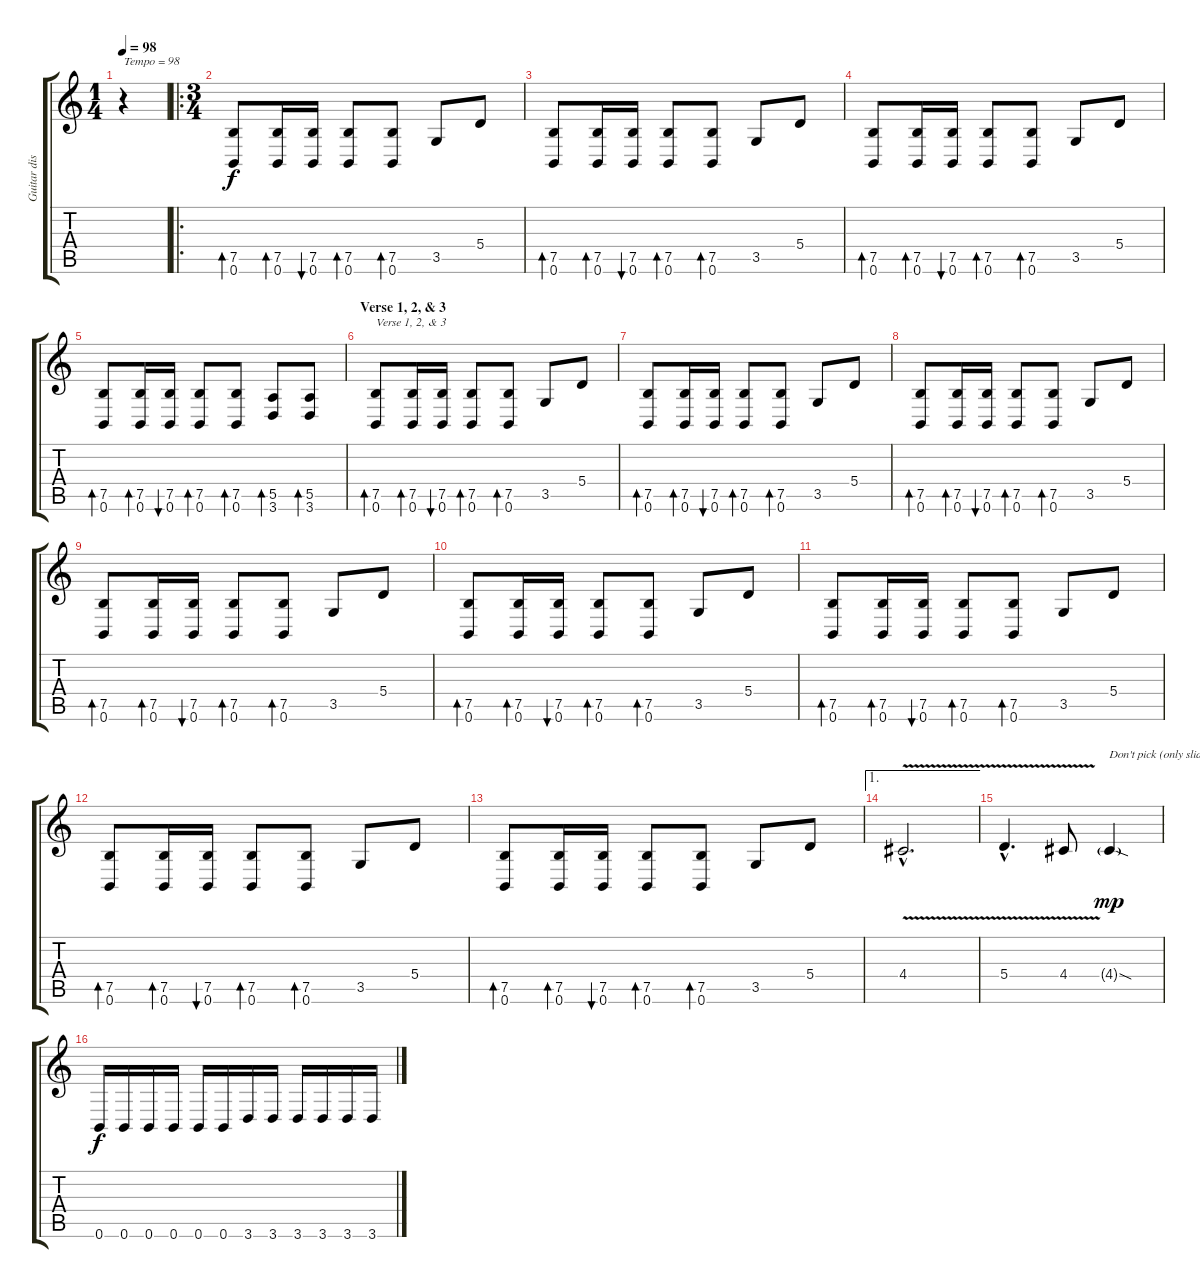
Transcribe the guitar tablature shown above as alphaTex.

\track ("Guitar distortion 1" "Guitar dis") {instrument distortionguitar}
\staff {score tabs}
\tuning (B3 Gb3 D3 A2 E2 B1) {hide}
\ts (1 4)
\tempo 98
\clef g2
\ks c
r.4{txt "Tempo = 98" dy f instrument distortionguitar} |
\ro
\ts (3 4)
(7.5 0.6).8{bd 60} (7.5 0.6).16{bd 60} (7.5 0.6).16{bu 60} (7.5 0.6).8{bd 60} (7.5 0.6).8{bd 60} 3.5.8 5.4.8 |
(7.5 0.6).8{bd 60} (7.5 0.6).16{bd 60} (7.5 0.6).16{bu 60} (7.5 0.6).8{bd 60} (7.5 0.6).8{bd 60} 3.5.8 5.4.8 |
(7.5 0.6).8{bd 60} (7.5 0.6).16{bd 60} (7.5 0.6).16{bu 60} (7.5 0.6).8{bd 60} (7.5 0.6).8{bd 60} 3.5.8 5.4.8 |
(7.5 0.6).8{bd 60} (7.5 0.6).16{bd 60} (7.5 0.6).16{bu 60} (7.5 0.6).8{bd 60} (7.5 0.6).8{bd 60} (5.5 3.6).8{bd 60} (5.5 3.6).8{bd 60} |
\section ("" "Verse 1, 2, & 3")
(7.5 0.6).8{bd 60 txt "Verse 1, 2, & 3"} (7.5 0.6).16{bd 60} (7.5 0.6).16{bu 60} (7.5 0.6).8{bd 60} (7.5 0.6).8{bd 60} 3.5.8 5.4.8 |
(7.5 0.6).8{bd 60} (7.5 0.6).16{bd 60} (7.5 0.6).16{bu 60} (7.5 0.6).8{bd 60} (7.5 0.6).8{bd 60} 3.5.8 5.4.8 |
(7.5 0.6).8{bd 60} (7.5 0.6).16{bd 60} (7.5 0.6).16{bu 60} (7.5 0.6).8{bd 60} (7.5 0.6).8{bd 60} 3.5.8 5.4.8 |
(7.5 0.6).8{bd 60} (7.5 0.6).16{bd 60} (7.5 0.6).16{bu 60} (7.5 0.6).8{bd 60} (7.5 0.6).8{bd 60} 3.5.8 5.4.8 |
(7.5 0.6).8{bd 60} (7.5 0.6).16{bd 60} (7.5 0.6).16{bu 60} (7.5 0.6).8{bd 60} (7.5 0.6).8{bd 60} 3.5.8 5.4.8 |
(7.5 0.6).8{bd 60} (7.5 0.6).16{bd 60} (7.5 0.6).16{bu 60} (7.5 0.6).8{bd 60} (7.5 0.6).8{bd 60} 3.5.8 5.4.8 |
(7.5 0.6).8{bd 60} (7.5 0.6).16{bd 60} (7.5 0.6).16{bu 60} (7.5 0.6).8{bd 60} (7.5 0.6).8{bd 60} 3.5.8 5.4.8 |
(7.5 0.6).8{bd 60} (7.5 0.6).16{bd 60} (7.5 0.6).16{bu 60} (7.5 0.6).8{bd 60} (7.5 0.6).8{bd 60} 3.5.8 5.4.8 |
\ae 1
4.4{v hac}.2{d} |
5.4{v hac}.4{d} 4.4{v}.8 4.4{sod g}.4{txt "Don't pick (only slide)" dy mp} |
0.6.16{dy f} 0.6.16 0.6.16 0.6.16 0.6.16 0.6.16 3.6.16 3.6.16 3.6.16 3.6.16 3.6.16 3.6.16
